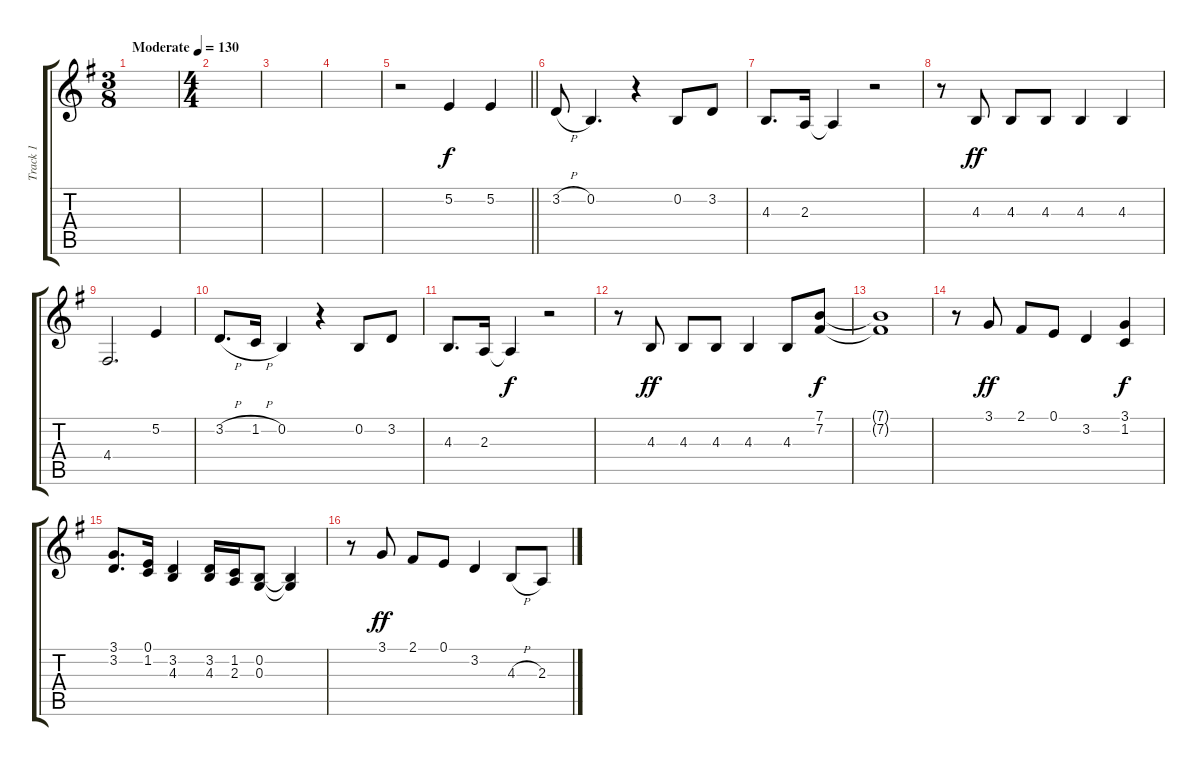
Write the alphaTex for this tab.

\track ("Track 1" "Track 1") {instrument tenorsax}
\staff {score tabs}
\tuning (E4 B3 G3 D3 A2 E2) {hide}
\ts (3 8)
\tempo (130 "Moderate")
\clef g2
\ks g
|
\ts (4 4)
|
|
|
\barLineRight lightlight
r.2 5.2.4 5.2.4 |
3.2{h}.8 0.2.4{d} r.4 0.2.8 3.2.8 |
4.3.8{d} 2.3.16 2.3{t}.4{dy f} r.2 |
r.8 4.3.8{dy ff} 4.3.8 4.3.8 4.3.4 4.3.4 |
4.4.2{d} 5.2.4 |
3.2{h}.8{d} 1.2{h}.16 0.2.4 r.4 0.2.8 3.2.8 |
4.3.8{d} 2.3.16 2.3{t}.4{dy f} r.2 |
r.8 4.3.8{dy ff} 4.3.8 4.3.8 4.3.4 4.3.8 (7.1 7.2).8{dy f} |
(7.1{t} 7.2{t}).1 |
r.8 3.1.8{dy ff} 2.1.8 0.1.8 3.2.4 (3.1 1.2).4{dy f} |
(3.1 3.2).8{d} (0.1 1.2).16 (3.2 4.3).4 (3.2 4.3).16 (1.2 2.3).16 (0.2 0.3).8 (0.2{t} 0.3{t}).4 |
r.8 3.1.8{dy ff} 2.1.8 0.1.8 3.2.4 4.3{h}.8 2.3.8
